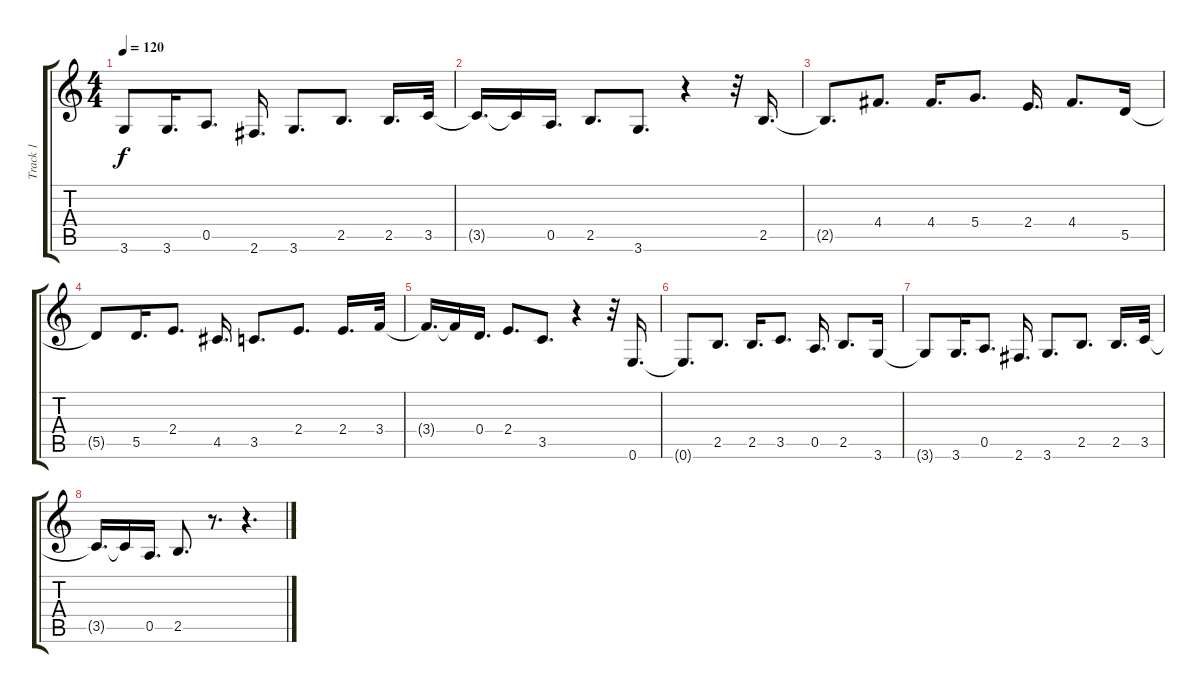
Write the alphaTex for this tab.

\track ("Track 1" "Track 1") {instrument distortionguitar}
\staff {score tabs}
\tuning (E4 B3 G3 D3 A2 E2) {hide}
\ts (4 4)
\tempo 120
\clef g2
\ks c
3.6{t}.8{dy f} 3.6.16{d} 0.5.8{d} 2.6.16{d} 3.6.8{d} 2.5.8{d} 2.5.16{d} 3.5.32 |
3.5{t}.16{d} 3.5{t}.16 0.5.16{d} 2.5.8{d} 3.6.8{d} r.4 r.32 2.5.16{d} |
2.5{t}.8{d} 4.4.8{d} 4.4.16{d} 5.4.8{d} 2.4.16{d} 4.4.8{d} 5.5.16 |
5.5{t}.8 5.5.16{d} 2.4.8{d} 4.5.16{d} 3.5.8{d} 2.4.8{d} 2.4.16{d} 3.4.32 |
3.4{t}.16{d} 3.4{t}.16 0.4.16{d} 2.4.8{d} 3.5.8{d} r.4 r.32 0.6.16{d} |
0.6{t}.8{d} 2.5.8{d} 2.5.16{d} 3.5.8{d} 0.5.16{d} 2.5.8{d} 3.6.16 |
3.6{t}.8 3.6.16{d} 0.5.8{d} 2.6.16{d} 3.6.8{d} 2.5.8{d} 2.5.16{d} 3.5.32 |
3.5{t}.16{d} 3.5{t}.16 0.5.16{d} 2.5.8{d} r.8{d} r.4{d}
